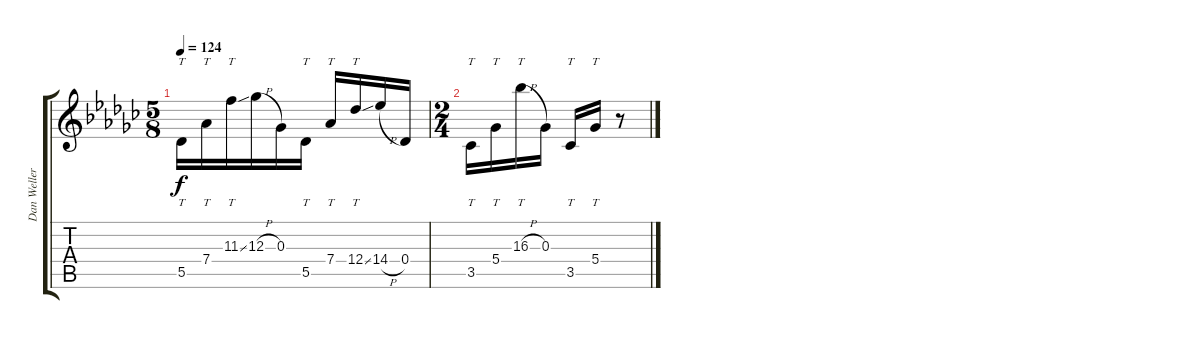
\track ("Dan Weller" "Dan Weller") {instrument overdrivenguitar}
\staff {score tabs}
\tuning (Eb4 Bb3 Gb3 Db3 Ab2 Db2) {hide}
\ts (5 8)
\tempo 124
\clef g2
\ks gb
5.5.16{tt dy f} 7.4.16{tt} 11.3{ss}.16{tt} 12.3{h}.16 0.3.16 5.5.16{tt} 7.4.16{tt} 12.4{ss}.16{tt} 14.4{h}.16 0.4.16 |
\ts (2 4)
3.5.16{tt} 5.4.16{tt} 16.3{h}.16{tt} 0.3.16 3.5.16{tt} 5.4.16{tt} r.8
